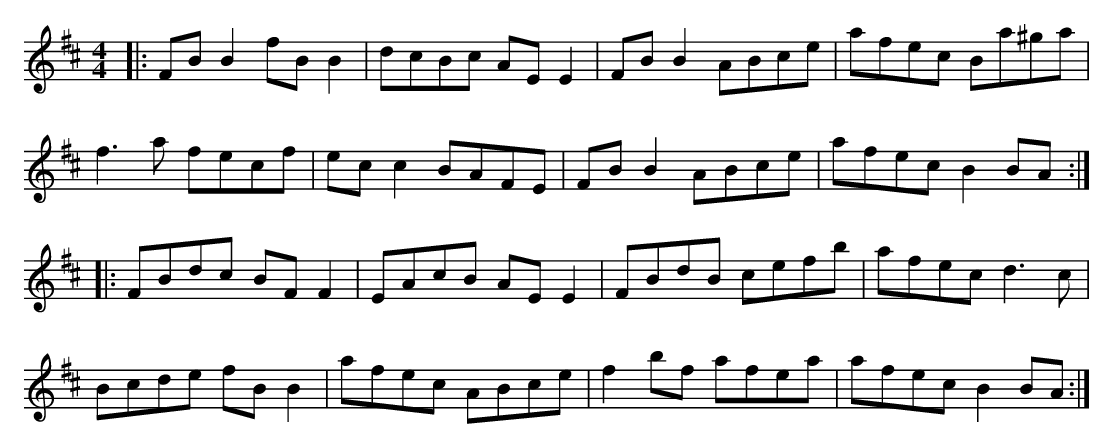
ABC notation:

X:1
M:4/4
K:Bmin
|:FB B2 fB B2|dcBc AE E2|FB B2 ABce|afec Ba^ga|
f3 a fecf|ec c2 BAFE|FB B2 ABce|afec B2 BA:|
|:FBdc BF F2|EAcB AE E2|FBdB cefb|afec d3 c|
Bcde fB B2|afec ABce|f2 bf afea|afec B2 BA:|
